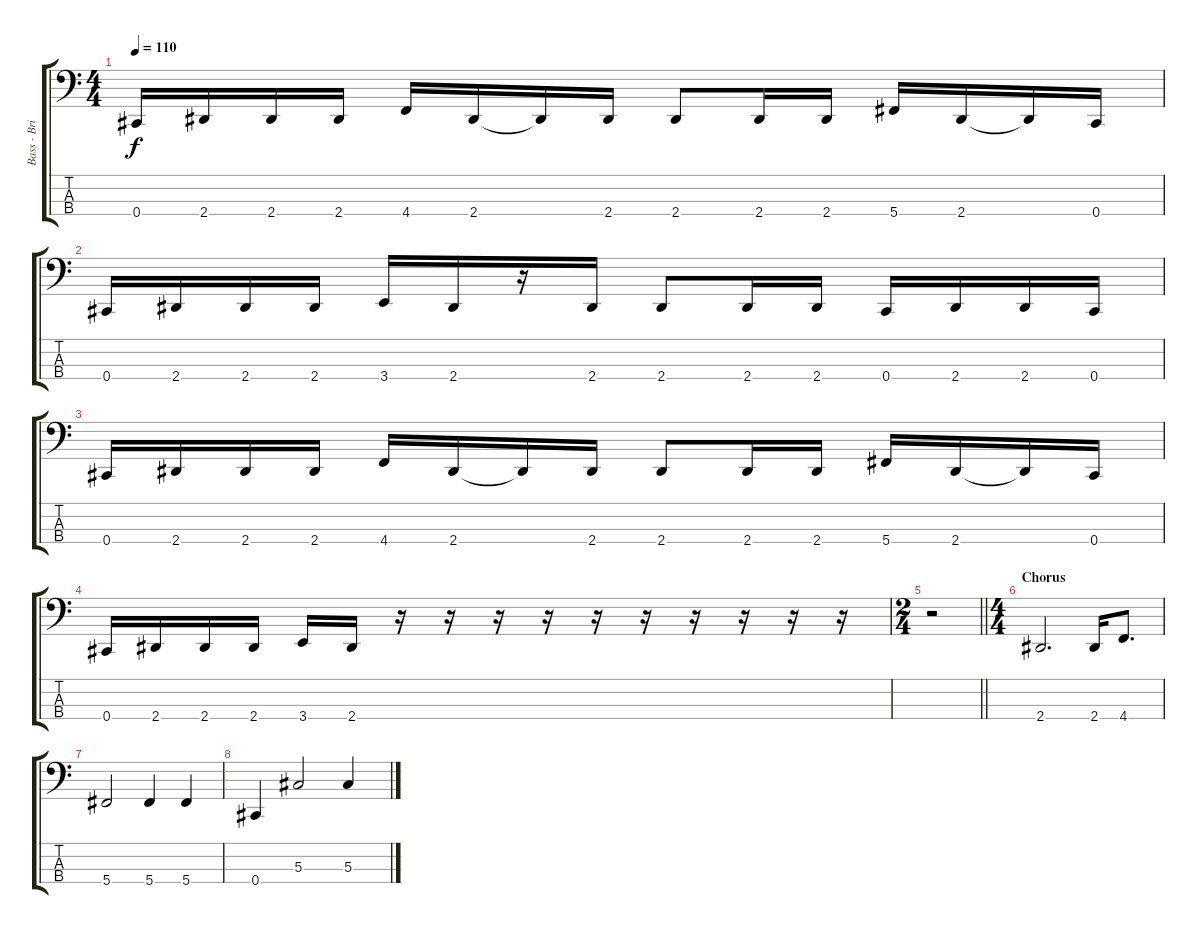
\track ("Bass - Brian" "Bass - Bri") {instrument electricbasspick}
\staff {score tabs}
\tuning (Gb2 Db2 Ab1 Db1) {hide}
\ts (4 4)
\tempo 110
\clef f4
\ks c
0.4.16{dy f} 2.4.16 2.4.16 2.4.16 4.4.16 2.4.16 2.4{t}.16 2.4.16 2.4.8 2.4.16 2.4.16 5.4.16 2.4.16 2.4{t}.16 0.4.16 |
0.4.16 2.4.16 2.4.16 2.4.16 3.4.16 2.4.16 r.16 2.4.16 2.4.8 2.4.16 2.4.16 0.4.16 2.4.16 2.4.16 0.4.16 |
0.4.16 2.4.16 2.4.16 2.4.16 4.4.16 2.4.16 2.4{t}.16 2.4.16 2.4.8 2.4.16 2.4.16 5.4.16 2.4.16 2.4{t}.16 0.4.16 |
0.4.16 2.4.16 2.4.16 2.4.16 3.4.16 2.4.16 r.16 r.16 r.16 r.16 r.16 r.16 r.16 r.16 r.16 r.16 |
\ts (2 4)
\barLineRight lightlight
r.2 |
\ts (4 4)
\section ("" "Chorus")
2.4.2{d} 2.4.16 4.4.8{d} |
5.4.2 5.4.4 5.4.4 |
0.4.4 5.3.2 5.3.4
